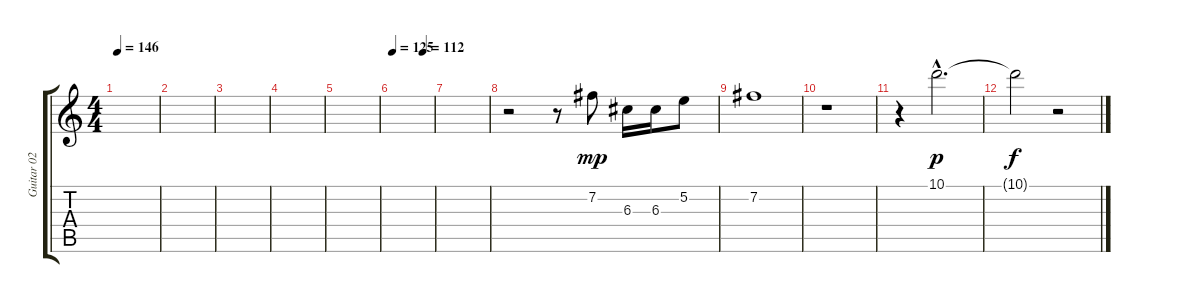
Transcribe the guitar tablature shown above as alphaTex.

\track ("Guitar 02" "Guitar 02") {instrument overdrivenguitar}
\staff {score tabs}
\tuning (E4 B3 G3 D3 A2 E2) {hide}
\ts (4 4)
\tempo 146
\clef g2
\ks c
|
|
|
|
|
\tempo 125
\tempo (112 0.75)
|
|
r.2 r.8 7.2.8{dy mp} 6.3.16 6.3.16 5.2.8 |
7.2.1 |
r.1 |
r.4 10.1{hac}.2{d dy p} |
10.1{t}.2{dy f} r.2
